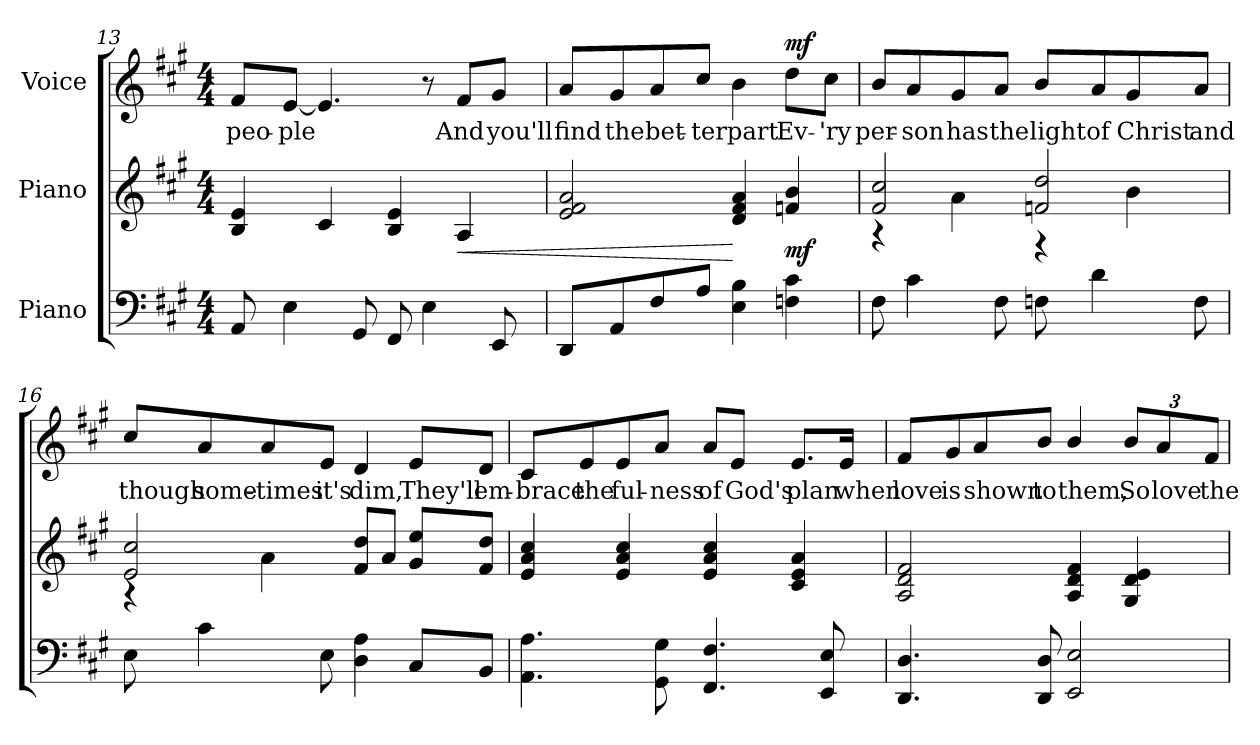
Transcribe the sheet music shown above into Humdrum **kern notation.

**kern	**kern	**dynam	**kern	**text	**dynam
*part3	*part2	*part2	*part1	*part1	*part1
*staff3	*staff2	*staff2	*staff1	*staff1	*staff1
*I"Piano	*I"Piano	*	*I"Voice	*	*
!!LO:LB:g=z
*clefF4	*clefG2	*	*clefG2	*	*
*k[f#c#g#]	*k[f#c#g#]	*	*k[f#c#g#]	*	*
*A:	*A:	*	*A:	*	*
*M4/4	*M4/4	*	*M4/4	*	*
=13	=13	=13	=13	=13	=13
!	!	!	!	!LO:LY:b	!
8AA/	4B/ 4e/	.	8f#/L	peo-	.
!	!	!	!	!LO:LY:b	!
4E\	.	.	[8e/J	-ple	.
.	4c#/	.	4.e/]	.	.
8GG#/	.	.	.	.	.
8FF#/	4B/ 4e/	.	.	.	.
4E\	.	.	8r	.	.
!	!	!LO:HP:b	!	!	!
!	!	!	!	!LO:LY:b	!
.	4A/	<	8f#/L	And	.
!	!	!	!	!LO:LY:b	!
8EE/	.	.	8g#/J	you'll	.
=14	=14	=14	=14	=14	=14
!	!	!	!	!LO:LY:b	!
8DD/L	2e/ 2f#/ 2a/	.	8a/L	find	.
!	!	!	!	!LO:LY:b	!
8AA/	.	.	8g#/	the	.
!	!	!	!	!LO:LY:b	!
8F#/	.	.	8a/	bet-	.
!	!	!	!	!LO:LY:b	!
8A/J	.	.	8cc#/J	-ter	.
!	!	!	!	!LO:LY:b	!
4E\ 4B\	4d/ 4f#/ 4a/	[	4b\	part	.
!	!	!LO:DY:b	!	!LO:LY:b	!LO:DY:b
4Fn\ 4c#\	4fn/ 4b/	mf	8dd\L	Ev-	mf
!	!	!	!	!LO:LY:b	!
.	.	.	8cc#\J	-'ry	.
!!LO:LB:g=z
=15	=15	=15	=15	=15	=15
*	*^	*	*	*	*
!	!	!	!	!	!LO:LY:b	!
8F#\	2f#/ 2cc#/	4rG	.	8b/L	per-	.
!	!	!	!	!	!LO:LY:b	!
4c#\	.	.	.	8a/	-son	.
!	!	!	!	!	!LO:LY:b	!
.	.	4a\	.	8g#/	has	.
!	!	!	!	!	!LO:LY:b	!
8F#\	.	.	.	8a/J	the	.
!	!	!	!	!	!LO:LY:b	!
8Fn\	2fn/ 2dd/	4rF	.	8b/L	light	.
!	!	!	!	!	!LO:LY:b	!
4d\	.	.	.	8a/	of	.
!	!	!	!	!	!LO:LY:b	!
.	.	4b\	.	8g#/	Christ	.
!	!	!	!	!	!LO:LY:b	!
8F\	.	.	.	8a/J	and	.
=16	=16	=16	=16	=16	=16	=16
!	!	!	!	!	!LO:LY:b	!
8E\	2e/ 2cc#/	4rG	.	8cc#/L	though	.
!	!	!	!	!	!LO:LY:b	!
4c#\	.	.	.	8a/	some-	.
!	!	!	!	!	!LO:LY:b	!
.	.	4a\	.	8a/	-times	.
!	!	!	!	!	!LO:LY:b	!
8E\	.	.	.	8e/J	it's	.
!	!	!	!	!	!LO:LY:b	!
4D\ 4A\	8f#/ 8dd/L	2ryy	.	4d/	dim,	.
.	8a/J	.	.	.	.	.
!	!	!	!	!	!LO:LY:b	!
8C#/L	8g#/ 8ee/L	.	.	8e/L	They'll	.
!	!	!	!	!	!LO:LY:b	!
8BB/J	8f#/ 8dd/J	.	.	8d/J	em-	.
*	*v	*v	*	*	*	*
!!LO:LB:g=z
=17	=17	=17	=17	=17	=17
!	!	!	!	!LO:LY:b	!
4.AA\ 4.A\	4e/ 4a/ 4cc#/	.	8c#/L	-brace	.
!	!	!	!	!LO:LY:b	!
.	.	.	8e/	the	.
!	!	!	!	!LO:LY:b	!
.	4e/ 4a/ 4cc#/	.	8e/	ful-	.
!	!	!	!	!LO:LY:b	!
8GG#\ 8G#\	.	.	8a/J	-ness	.
!	!	!	!	!LO:LY:b	!
4.FF#/ 4.F#/	4e/ 4a/ 4cc#/	.	8a/L	of	.
!	!	!	!	!LO:LY:b	!
.	.	.	8e/J	God's	.
!	!	!	!	!LO:LY:b	!
.	4c#/ 4e/ 4a/	.	8.e/L	plan	.
8EE/ 8E/	.	.	.	.	.
!	!	!	!	!LO:LY:b	!
.	.	.	16e/Jk	when	.
=18	=18	=18	=18	=18	=18
!	!	!	!	!LO:LY:b	!
4.DD/ 4.D/	2A/ 2d/ 2f#/	.	8f#/L	love	.
!	!	!	!	!LO:LY:b	!
.	.	.	8g#/	is	.
!	!	!	!	!LO:LY:b	!
.	.	.	8a/	shown	.
!	!	!	!	!LO:LY:b	!
8DD/ 8D/	.	.	8b/J	to	.
!	!	!	!	!LO:LY:b	!
2EE/ 2E/	4A/ 4d/ 4f#/	.	4b/	them,	.
!	!	!	!	!LO:LY:b	!
.	4G#/ 4d/ 4e/	.	12b/L	So	.
!	!	!	!	!LO:LY:b	!
.	.	.	12a/	love	.
!	!	!	!	!LO:LY:b	!
.	.	.	12f#/J	the	.
=	=	=	=	=	=
*-	*-	*-	*-	*-	*-
